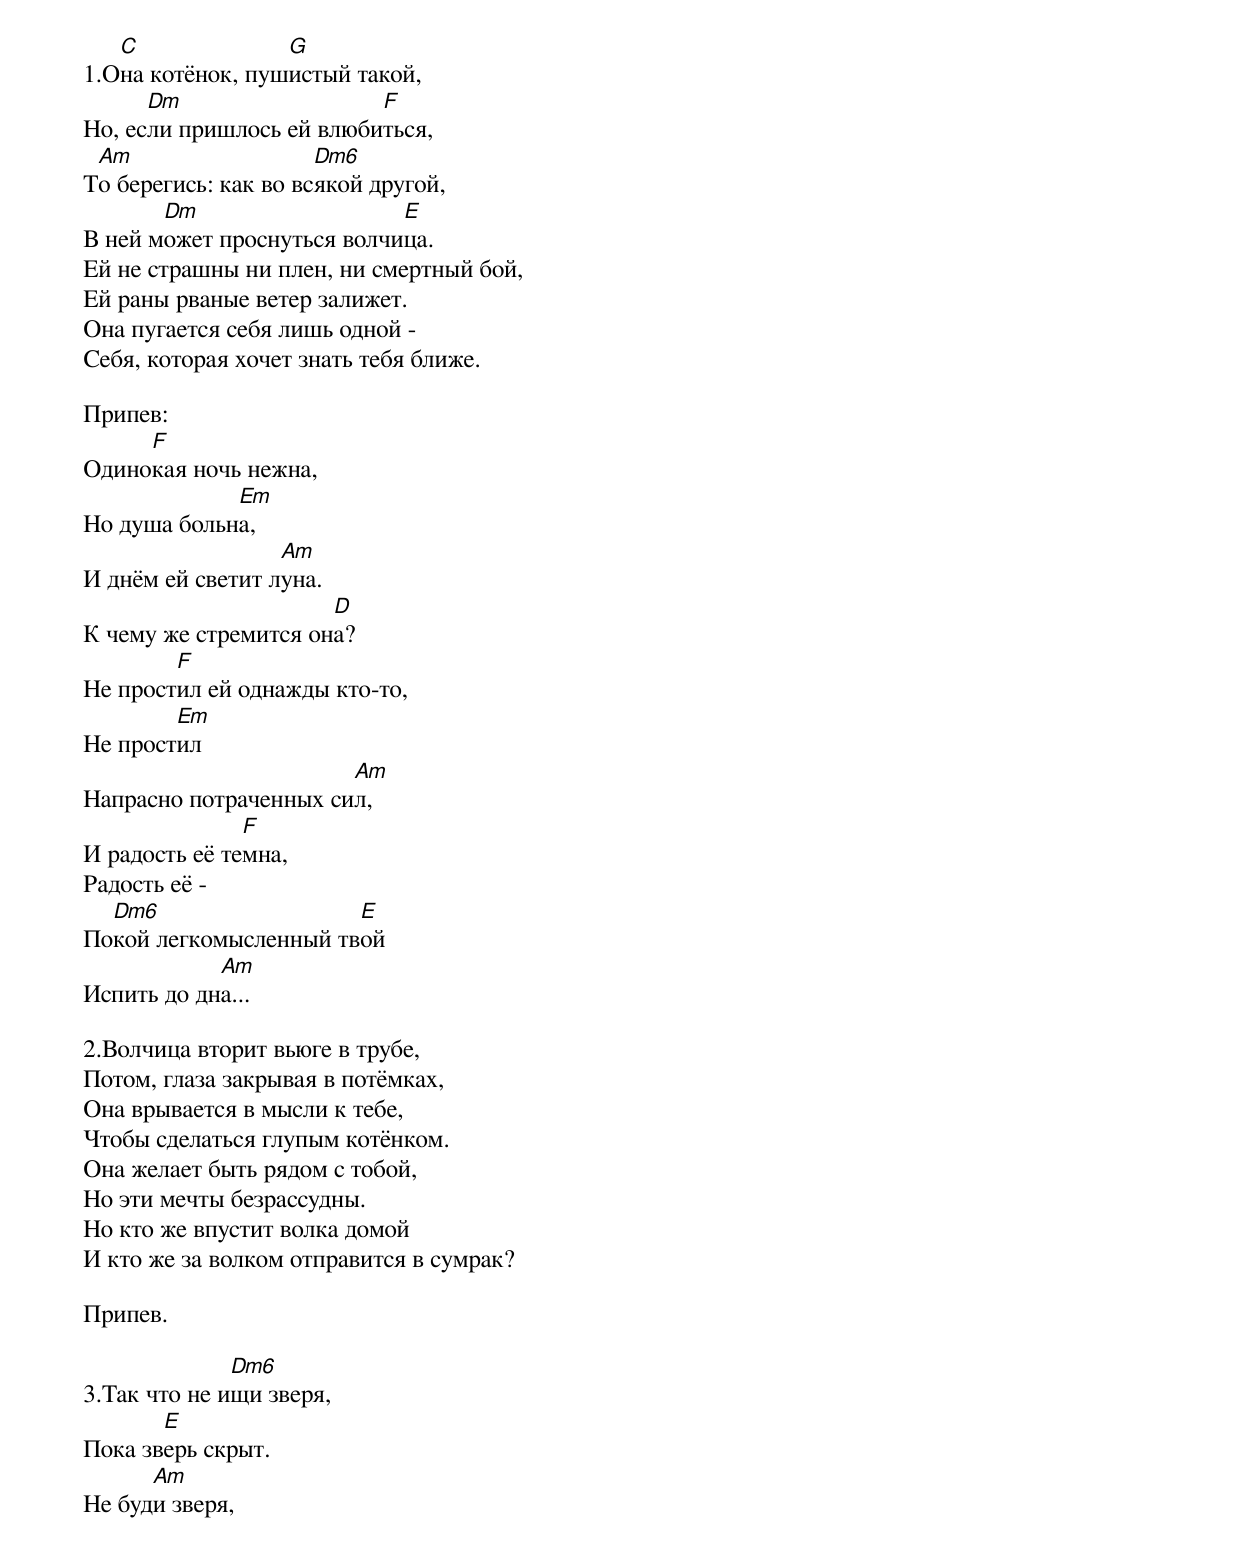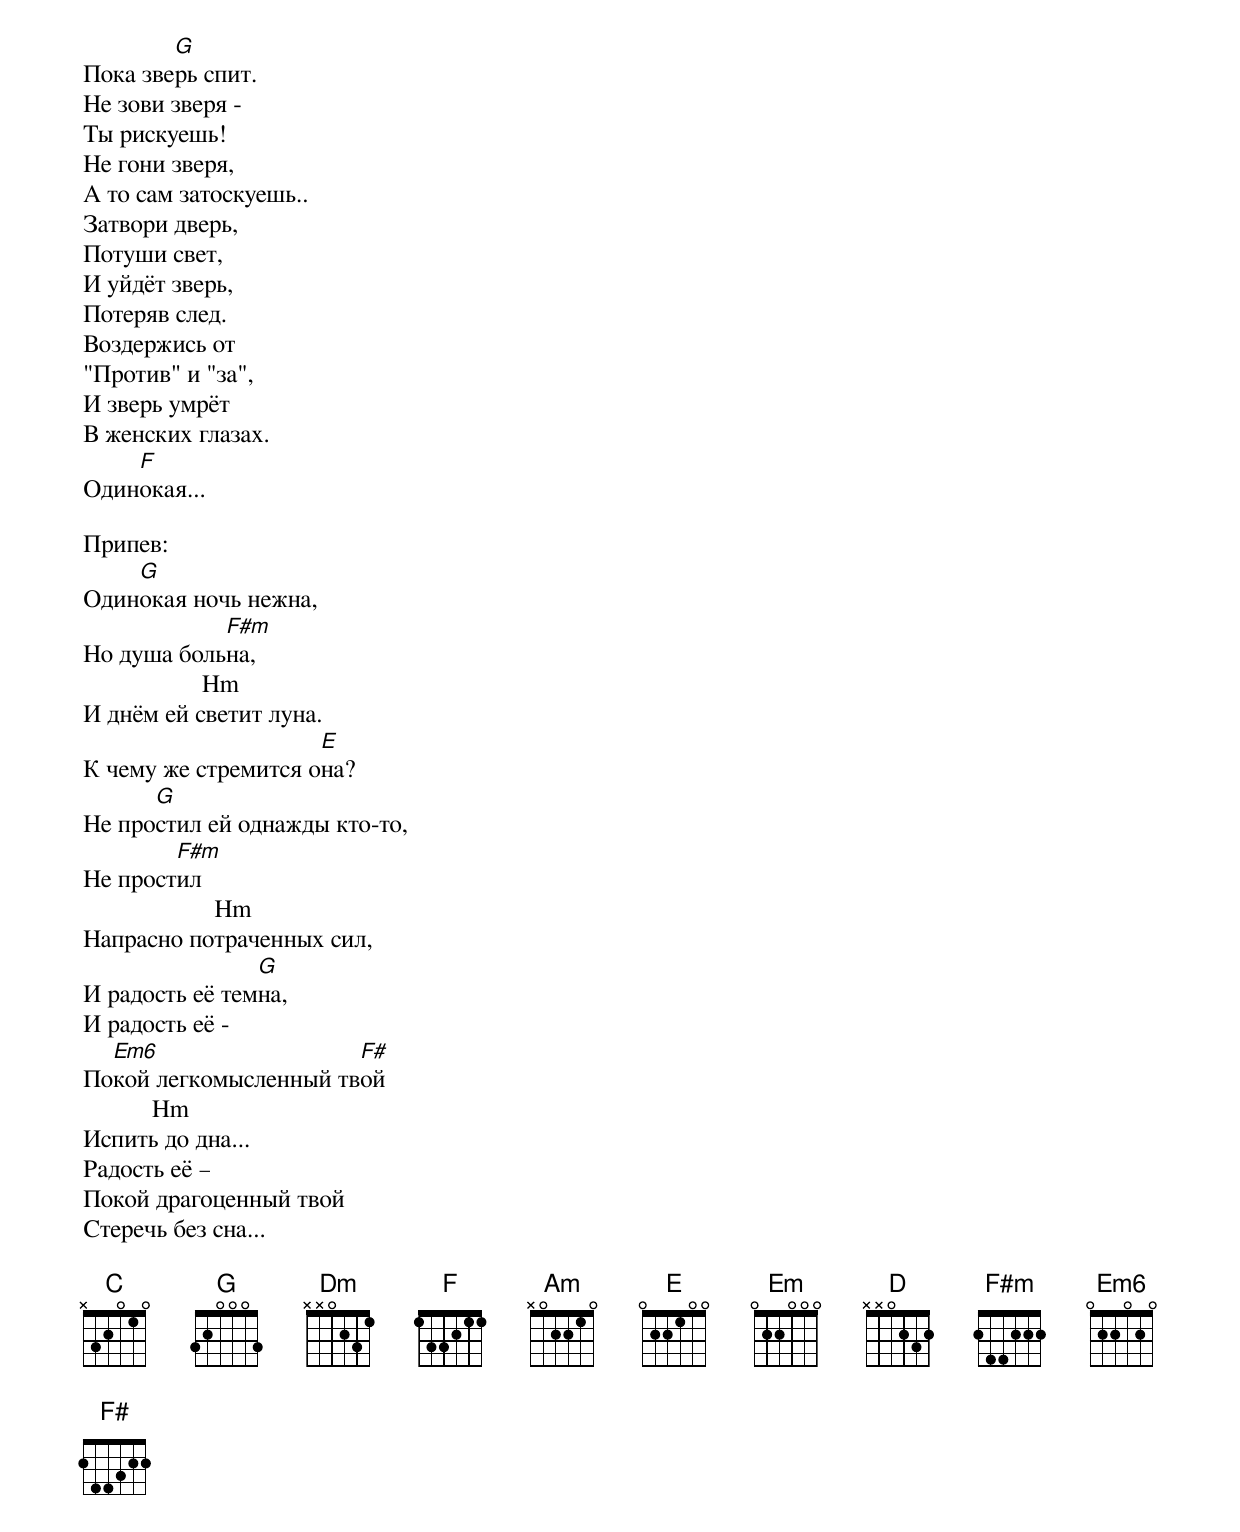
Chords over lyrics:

   C              G
1.Она котёнок, пушистый такой,
      Dm                  F
Но, если пришлось ей влюбиться,
 Am                   Dm6
То берегись: как во всякой другой,
       Dm                   E
В ней может проснуться волчица.
Ей не страшны ни плен, ни смертный бой,
Ей раны рваные ветер залижет.
Она пугается себя лишь одной -
Себя, которая хочет знать тебя ближе.

Припев:
     F
Одинокая ночь нежна,
             Em
Но душа больна,
                  Am
И днём ей светит луна.
                      D
К чему же стремится она?
        F
Не простил ей однажды кто-то,
        Em
Не простил
                       Am
Напрасно потраченных сил,
               F
И радость её темна,
Радость её -
  Dm6                  E
Покой легкомысленный твой
            Am
Испить до дна...

2.Волчица вторит вьюге в трубе,
Потом, глаза закрывая в потёмках,
Она врывается в мысли к тебе,
Чтобы сделаться глупым котёнком.
Она желает быть рядом с тобой,
Но эти мечты безрассудны.
Но кто же впустит волка домой
И кто же за волком отправится в сумрак?

Припев.

              Dm6
3.Так что не ищи зверя,
       E
Пока зверь скрыт.
      Am
Не буди зверя,
        G
Пока зверь спит.
Не зови зверя -
Ты рискуешь!
Не гони зверя,
А то сам затоскуешь..
Затвори дверь,
Потуши свет,
И уйдёт зверь,
Потеряв след.
Воздержись от
"Против" и "за",
И зверь умрёт
В женских глазах.
    F
Одинокая...

Припев:
    G
Одинокая ночь нежна,
            F#m
Но душа больна,
                   Hm
И днём ей светит луна.
                     E
К чему же стремится она?
      G
Не простил ей однажды кто-то,
        F#m
Не простил
                     Hm
Напрасно потраченных сил,
                G
И радость её темна,
И радость её -
  Em6                  F#
Покой легкомысленный твой
           Hm
Испить до дна...
Радость её –
Покой драгоценный твой
Стеречь без сна...

Dm6 x2323x
Em6 x4545x
